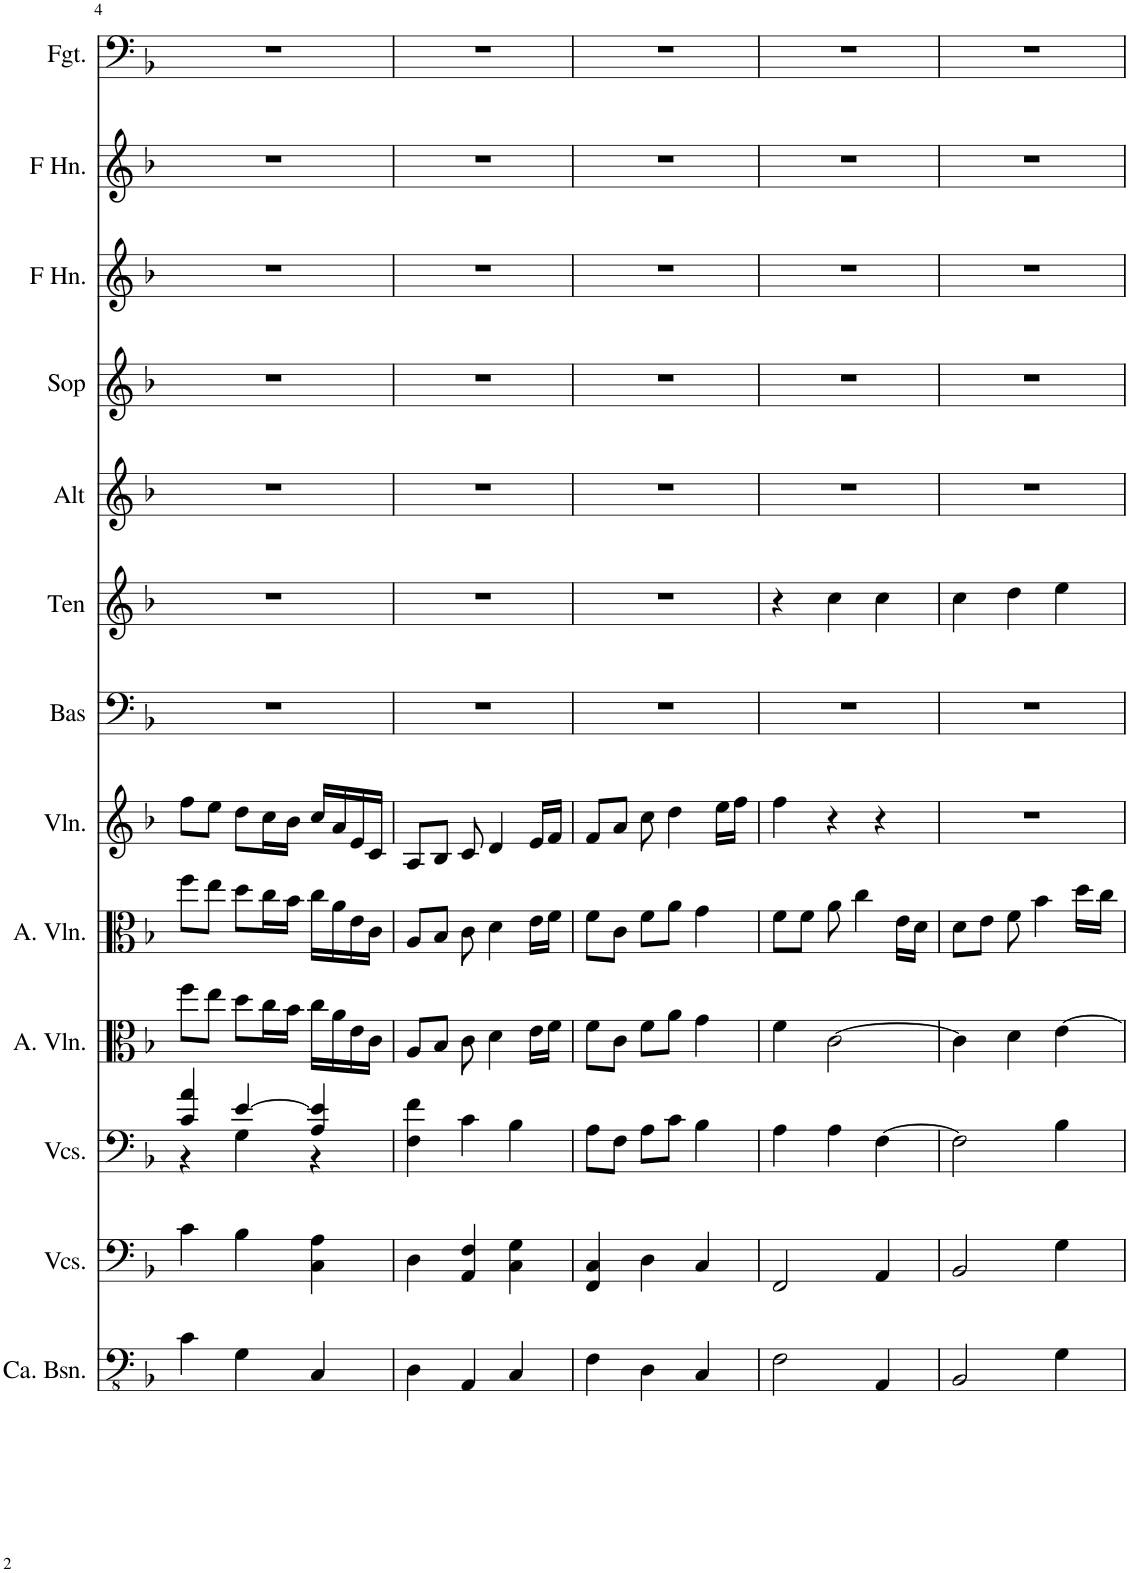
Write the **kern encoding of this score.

**kern	**kern	**kern	**kern	**kern	**kern	**kern	**kern	**kern	**kern	**kern	**kern	**kern
*part13	*part12	*part11	*part10	*part9	*part8	*part7	*part6	*part5	*part4	*part3	*part2	*part1
*staff13	*staff12	*staff11	*staff10	*staff9	*staff8	*staff7	*staff6	*staff5	*staff4	*staff3	*staff2	*staff1
*I"Contrabassen, Double Bass	*I"Violoncellos, Cello II	*I"Violoncellos, Cello I	*I"Altviolen, Viola II	*I"Altviolen, Viola I	*I"Violen, Violin	*I"Bas	*I"Tenor	*I"Alt	*I"Sopraan	*I"Hoorn in F, Horn in F III,IV	*I"Hoorn in F, Horn in F I,II	*I"Fagot, Bassoon
*I'Ca. Bsn.	*I'Vcs.	*I'Vcs.	*I'A. Vln.	*I'A. Vln.	*I'Vln.	*I'Bas	*I'Ten	*I'Alt	*I'Sop	*I'F Hn.	*I'F Hn.	*I'Fgt.
!!LO:PB:g=z
*clefFv4	*clefF4	*clefF4	*clefC3	*clefC3	*clefG2	*clefF4	*clefG2	*clefG2	*clefG2	*clefG2	*clefG2	*clefF4
*	*	*	*	*	*	*	*Trd1c2	*Trd1c2	*	*Trd4c7	*Trd4c7	*
*k[b-]	*k[b-]	*k[b-]	*k[b-]	*k[b-]	*k[b-]	*k[b-]	*k[b-]	*k[b-]	*k[b-]	*k[b-]	*k[b-]	*k[b-]
*M3/4	*M3/4	*M3/4	*M3/4	*M3/4	*M3/4	*M3/4	*M3/4	*M3/4	*M3/4	*M3/4	*M3/4	*M3/4
=4	=4	=4	=4	=4	=4	=4	=4	=4	=4	=4	=4	=4
*	*	*^	*	*	*	*	*	*	*	*	*	*
4C\	4c\	4c/ 4a/	4r	8ff\L	8ff\L	8ff\L	2.r	2.r	2.r	2.r	2.r	2.r	2.r
.	.	.	.	8ee\J	8ee\J	8ee\J	.	.	.	.	.	.	.
4GG\	4B-\	[4e/	4G\	8dd\L	8dd\L	8dd\L	.	.	.	.	.	.	.
.	.	.	.	16cc\L	16cc\L	16cc\L	.	.	.	.	.	.	.
.	.	.	.	16b-\JJ	16b-\JJ	16b-\JJ	.	.	.	.	.	.	.
4CC/	4C\ 4A\	4A/ 4e/]	4r	16cc\LL	16cc\LL	16cc/LL	.	.	.	.	.	.	.
.	.	.	.	16a\	16a\	16a/	.	.	.	.	.	.	.
.	.	.	.	16e\	16e\	16e/	.	.	.	.	.	.	.
.	.	.	.	16c\JJ	16c\JJ	16c/JJ	.	.	.	.	.	.	.
*	*	*v	*v	*	*	*	*	*	*	*	*	*	*
=5	=5	=5	=5	=5	=5	=5	=5	=5	=5	=5	=5	=5
4DD\	4D\	4F\ 4f\	8A/L	8A/L	8A/L	2.r	2.r	2.r	2.r	2.r	2.r	2.r
.	.	.	8B-/J	8B-/J	8B-/J	.	.	.	.	.	.	.
4AAA/	4AA/ 4F/	4c\	8c\	8c\	8c/	.	.	.	.	.	.	.
.	.	.	4d\	4d\	4d/	.	.	.	.	.	.	.
4CC/	4C\ 4G\	4B-\	.	.	.	.	.	.	.	.	.	.
.	.	.	16e\LL	16e\LL	16e/LL	.	.	.	.	.	.	.
.	.	.	16f\JJ	16f\JJ	16f/JJ	.	.	.	.	.	.	.
=6	=6	=6	=6	=6	=6	=6	=6	=6	=6	=6	=6	=6
4FF\	4FF/ 4C/	8A\L	8f\L	8f\L	8f/L	2.r	2.r	2.r	2.r	2.r	2.r	2.r
.	.	8F\J	8c\J	8c\J	8a/J	.	.	.	.	.	.	.
4DD\	4D\	8A\L	8f\L	8f\L	8cc\	.	.	.	.	.	.	.
.	.	8c\J	8a\J	8a\J	4dd\	.	.	.	.	.	.	.
4CC/	4C/	4B-\	4g\	4g\	.	.	.	.	.	.	.	.
.	.	.	.	.	16ee\LL	.	.	.	.	.	.	.
.	.	.	.	.	16ff\JJ	.	.	.	.	.	.	.
=7	=7	=7	=7	=7	=7	=7	=7	=7	=7	=7	=7	=7
2FF\	2FF/	4A\	4f\	8f\L	4ff\	2.r	4r	2.r	2.r	2.r	2.r	2.r
.	.	.	.	8f\J	.	.	.	.	.	.	.	.
.	.	4A\	[2c\	8a\	4r	.	4cc\	.	.	.	.	.
.	.	.	.	4cc\	.	.	.	.	.	.	.	.
4AAA/	4AA/	[4F\	.	.	4r	.	4cc\	.	.	.	.	.
.	.	.	.	16e\LL	.	.	.	.	.	.	.	.
.	.	.	.	16d\JJ	.	.	.	.	.	.	.	.
=8	=8	=8	=8	=8	=8	=8	=8	=8	=8	=8	=8	=8
2BBB-/	2BB-/	2F\]	4c\]	8d\L	2.r	2.r	4cc\	2.r	2.r	2.r	2.r	2.r
.	.	.	.	8e\J	.	.	.	.	.	.	.	.
.	.	.	4d\	8f\	.	.	4dd\	.	.	.	.	.
.	.	.	.	4b-\	.	.	.	.	.	.	.	.
4GG\	4G\	4B-\	[4e\	.	.	.	4ee\	.	.	.	.	.
.	.	.	.	16dd\LL	.	.	.	.	.	.	.	.
.	.	.	.	16cc\JJ	.	.	.	.	.	.	.	.
=	=	=	=	=	=	=	=	=	=	=	=	=
*-	*-	*-	*-	*-	*-	*-	*-	*-	*-	*-	*-	*-
